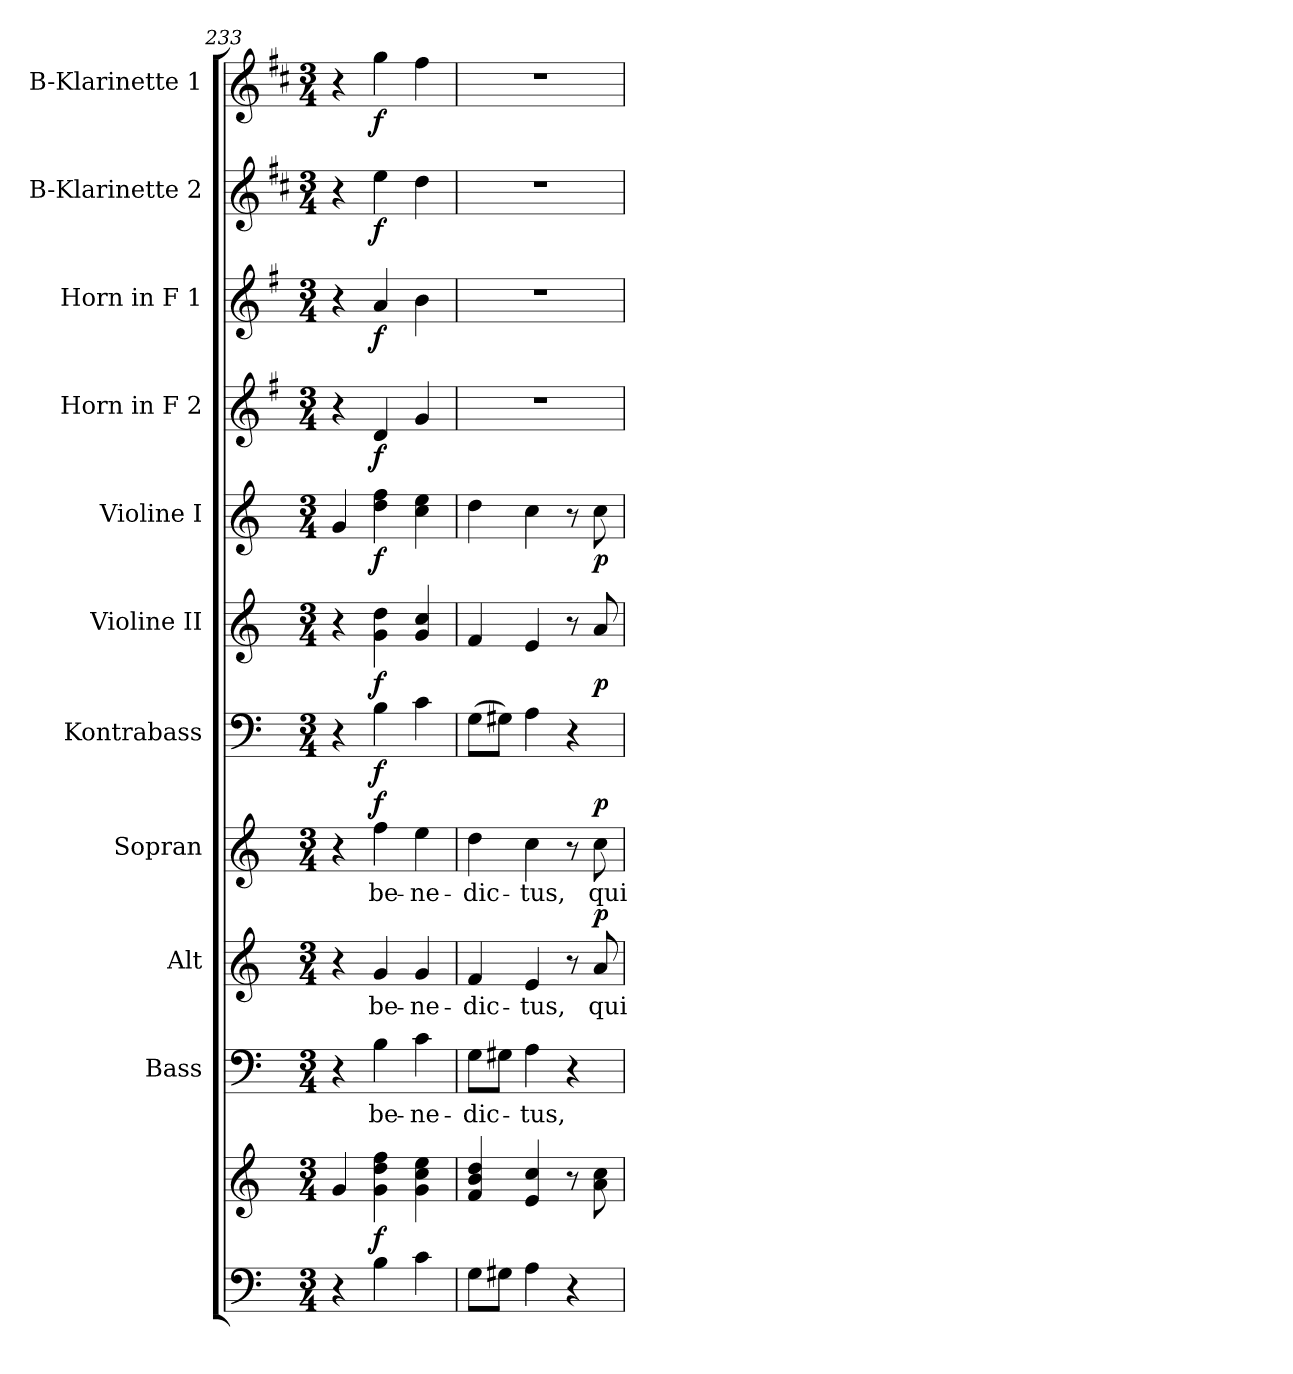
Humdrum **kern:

**kern	**kern	**dynam	**kern	**text	**kern	**text	**dynam	**kern	**text	**dynam	**kern	**dynam	**kern	**dynam	**kern	**dynam	**kern	**dynam	**kern	**dynam	**kern	**dynam	**kern	**dynam
*part11	*part11	*part11	*part10	*part10	*part9	*part9	*part9	*part8	*part8	*part8	*part7	*part7	*part6	*part6	*part5	*part5	*part4	*part4	*part3	*part3	*part2	*part2	*part1	*part1
*staff12	*staff11	*staff11/12	*staff10	*staff10	*staff9	*staff9	*staff9	*staff8	*staff8	*staff8	*staff7	*staff7	*staff6	*staff6	*staff5	*staff5	*staff4	*staff4	*staff3	*staff3	*staff2	*staff2	*staff1	*staff1
*	*	*	*I"Bass	*	*I"Alt	*	*	*I"Sopran	*	*	*I"Kontrabass	*	*I"Violine II	*	*I"Violine I	*	*I"Horn in F 2	*	*I"Horn in F 1	*	*I"B-Klarinette 2	*	*I"B-Klarinette 1	*
*	*	*	*I'B.	*	*I'A.	*	*	*I'S.	*	*	*I'Kb.	*	*I'Vl. II	*	*I'Vl. I	*	*	*	*	*	*I'B Kl. 2	*	*I'B Kl. 1	*
*clefF4	*clefG2	*	*clefF4	*	*clefG2	*	*	*clefG2	*	*	*clefF4	*	*clefG2	*	*clefG2	*	*clefG2	*	*clefG2	*	*clefG2	*	*clefG2	*
*	*	*	*	*	*	*	*	*	*	*	*ITrd7c12	*	*	*	*	*	*ITrd4c7	*	*ITrd4c7	*	*ITrd1c2	*	*ITrd1c2	*
*k[]	*k[]	*	*k[]	*	*k[]	*	*	*k[]	*	*	*k[]	*	*k[]	*	*k[]	*	*k[]	*	*k[]	*	*k[]	*	*k[]	*
*C:	*C:	*	*C:	*	*C:	*	*	*C:	*	*	*C:	*	*C:	*	*C:	*	*C:	*	*C:	*	*C:	*	*C:	*
*M3/4	*M3/4	*	*M3/4	*	*M3/4	*	*	*M3/4	*	*	*M3/4	*	*M3/4	*	*M3/4	*	*M3/4	*	*M3/4	*	*M3/4	*	*M3/4	*
=233	=233	=233	=233	=233	=233	=233	=233	=233	=233	=233	=233	=233	=233	=233	=233	=233	=233	=233	=233	=233	=233	=233	=233	=233
4r	4g/	.	4r	.	4r	.	.	4r	.	.	4r	.	4r	.	4g/	.	4r	.	4r	.	4r	.	4r	.
!	!	!LO:DY:b	!	!LO:LY:b	!	!LO:LY:b	!	!	!LO:LY:b	!LO:DY:a	!	!LO:DY:b	!	!LO:DY:b	!	!LO:DY:b	!	!LO:DY:b	!	!LO:DY:b	!	!LO:DY:b	!	!LO:DY:b
4B\	4g\ 4dd\ 4ff\	f	4B\	be-	4g/	be-	.	4ff\	be-	f	4BB\	f	4g\ 4dd\	f	4dd\ 4ff\	f	4G/	f	4d/	f	4dd\	f	4ff\	f
!	!	!	!	!LO:LY:b	!	!LO:LY:b	!	!	!LO:LY:b	!	!	!	!	!	!	!	!	!	!	!	!	!	!	!
4c\	4g\ 4cc\ 4ee\	.	4c\	-ne-	4g/	-ne-	.	4ee\	-ne-	.	4C\	.	4g/ 4cc/	.	4cc\ 4ee\	.	4c/	.	4e\	.	4cc\	.	4ee\	.
=234	=234	=234	=234	=234	=234	=234	=234	=234	=234	=234	=234	=234	=234	=234	=234	=234	=234	=234	=234	=234	=234	=234	=234	=234
!	!	!	!	!LO:LY:b	!	!LO:LY:b	!	!	!LO:LY:b	!	!	!	!	!	!	!	!	!	!	!	!	!	!	!
8G\L	4f/ 4b/ 4dd/	.	8G\L	-dic-	4f/	-dic-	.	4dd\	-dic-	.	(>8GG\L	.	4f/	.	4dd\	.	2.r	.	2.r	.	2.r	.	2.r	.
8G#X\J	.	.	8G#X\J	.	.	.	.	.	.	.	8GG#X\J)	.	.	.	.	.	.	.	.	.	.	.	.	.
!	!	!	!	!LO:LY:b	!	!LO:LY:b	!	!	!LO:LY:b	!	!	!	!	!	!	!	!	!	!	!	!	!	!	!
4A\	4e/ 4cc/	.	4A\	-tus,	4e/	-tus,	.	4cc\	-tus,	.	4AA\	.	4e/	.	4cc\	.	.	.	.	.	.	.	.	.
4r	8r	.	4r	.	8r	.	.	8r	.	.	4r	.	8r	.	8r	.	.	.	.	.	.	.	.	.
!	!	!	!	!	!	!LO:LY:b	!LO:DY:a	!	!LO:LY:b	!LO:DY:a	!	!	!	!LO:DY:b	!	!LO:DY:b	!	!	!	!	!	!	!	!
.	8a\ 8cc\	.	.	.	8a/	qui	p	8cc\	qui	p	.	.	8a/	p	8cc\	p	.	.	.	.	.	.	.	.
=	=	=	=	=	=	=	=	=	=	=	=	=	=	=	=	=	=	=	=	=	=	=	=	=
*-	*-	*-	*-	*-	*-	*-	*-	*-	*-	*-	*-	*-	*-	*-	*-	*-	*-	*-	*-	*-	*-	*-	*-	*-
